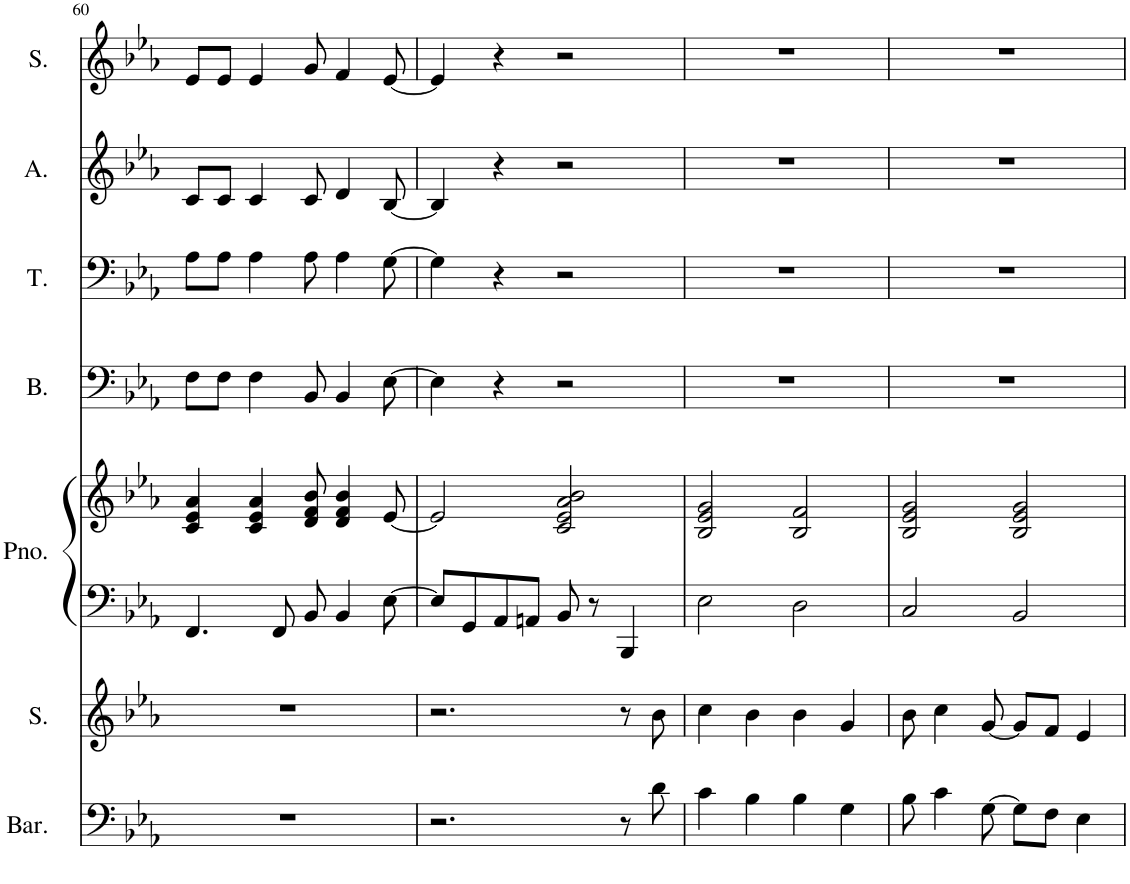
**kern	**kern	**kern	**kern	**kern	**kern	**kern	**kern
*part7	*part6	*part5	*part5	*part4	*part3	*part2	*part1
*staff8	*staff7	*staff6	*staff5	*staff4	*staff3	*staff2	*staff1
*I"Baritone	*I"Soprano	*I"Piano	*	*I"Bass	*I"Tenor	*I"Alto	*I"Soprano
*I'Bar.	*I'S.	*I'Pno.	*	*I'B.	*I'T.	*I'A.	*I'S.
!!LO:PB:g=z
*clefF4	*clefG2	*clefF4	*clefG2	*clefF4	*clefF4	*clefG2	*clefG2
*k[b-e-a-]	*k[b-e-a-]	*k[b-e-a-]	*k[b-e-a-]	*k[b-e-a-]	*k[b-e-a-]	*k[b-e-a-]	*k[b-e-a-]
*M4/4	*M4/4	*M4/4	*M4/4	*M4/4	*M4/4	*M4/4	*M4/4
=60	=60	=60	=60	=60	=60	=60	=60
1r	1r	4.FF/	4c/ 4e-/ 4a-/	8F\L	8A-\L	8c/L	8e-/L
.	.	.	.	8F\J	8A-\J	8c/J	8e-/J
.	.	.	4c/ 4e-/ 4a-/	4F\	4A-\	4c/	4e-/
.	.	8FF/	.	.	.	.	.
.	.	8BB-/	8d/ 8f/ 8b-/	8BB-/	8A-\	8c/	8g/
.	.	4BB-/	4d/ 4f/ 4b-/	4BB-/	4A-\	4d/	4f/
.	.	[8E-\	[8e-/	[8E-\	[8G\	[8B-/	[8e-/
=61	=61	=61	=61	=61	=61	=61	=61
2.r	2.r	8E-/L]	2e-/]	4E-\]	4G\]	4B-/]	4e-/]
.	.	8GG/	.	.	.	.	.
.	.	8AA-/	.	4r	4r	4r	4r
.	.	8AAn/J	.	.	.	.	.
.	.	8BB-/	2c/ 2e-/ 2a-/ 2b-/	2r	2r	2r	2r
.	.	8r	.	.	.	.	.
8r	8r	4BBB-/	.	.	.	.	.
8d\	8b-\	.	.	.	.	.	.
=62	=62	=62	=62	=62	=62	=62	=62
4c\	4cc\	2E-\	2B-/ 2e-/ 2g/	1r	1r	1r	1r
4B-\	4b-\	.	.	.	.	.	.
4B-\	4b-\	2D\	2B-/ 2f/	.	.	.	.
4G\	4g/	.	.	.	.	.	.
=63	=63	=63	=63	=63	=63	=63	=63
8B-\	8b-\	2C/	2B-/ 2e-/ 2g/	1r	1r	1r	1r
4c\	4cc\	.	.	.	.	.	.
[8G\	[8g/	.	.	.	.	.	.
8G\L]	8g/L]	2BB-/	2B-/ 2e-/ 2g/	.	.	.	.
8F\J	8f/J	.	.	.	.	.	.
4E-\	4e-/	.	.	.	.	.	.
=	=	=	=	=	=	=	=
*-	*-	*-	*-	*-	*-	*-	*-
